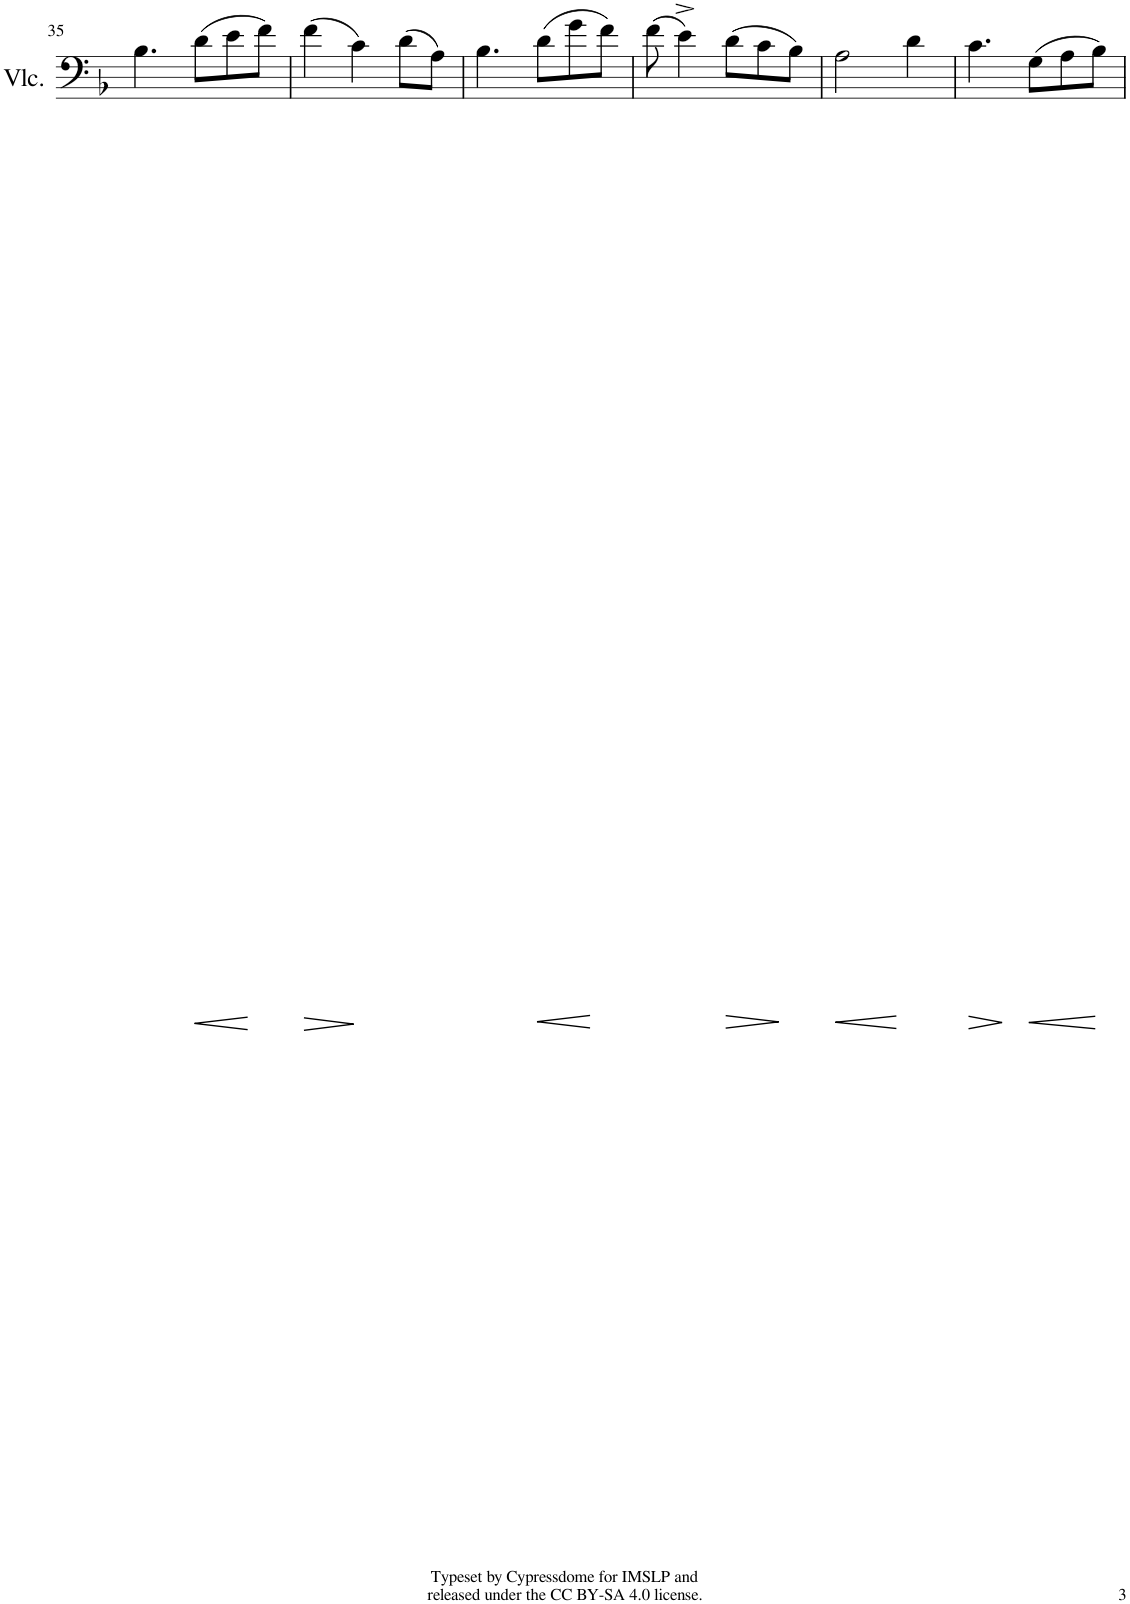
**kern	**dynam
*part1	*part1
*staff1	*staff1
*I"Violoncello	*
*I'Vlc.	*
!!LO:PB:g=z
*clefF4	*
*k[b-]	*
*M3/4	*
=35	=35
4.B-\	.
!	!LO:HP:b
(8d\L	<
8e\	.
8f\J)	[
=36	=36
!	!LO:HP:b
(4f\	>
4c\)	]
(8d\L	.
8A\J)	.
=37	=37
4.B-\	.
!	!LO:HP:b
(8d\L	<
8g\	.
8f\J)	[
=38	=38
(8f\	.
4e^\)	.
!	!LO:HP:b
(8d\L	>
8c\	.
8B-\J)	]
=39	=39
!	!LO:HP:b
2A\	<
4d\	[
=40	=40
!	!LO:HP:b
4.c\	>
!	!LO:HP:n=1:b
(8G\L	] <
8A\	.
8B-\J)	[
=	=
*-	*-
